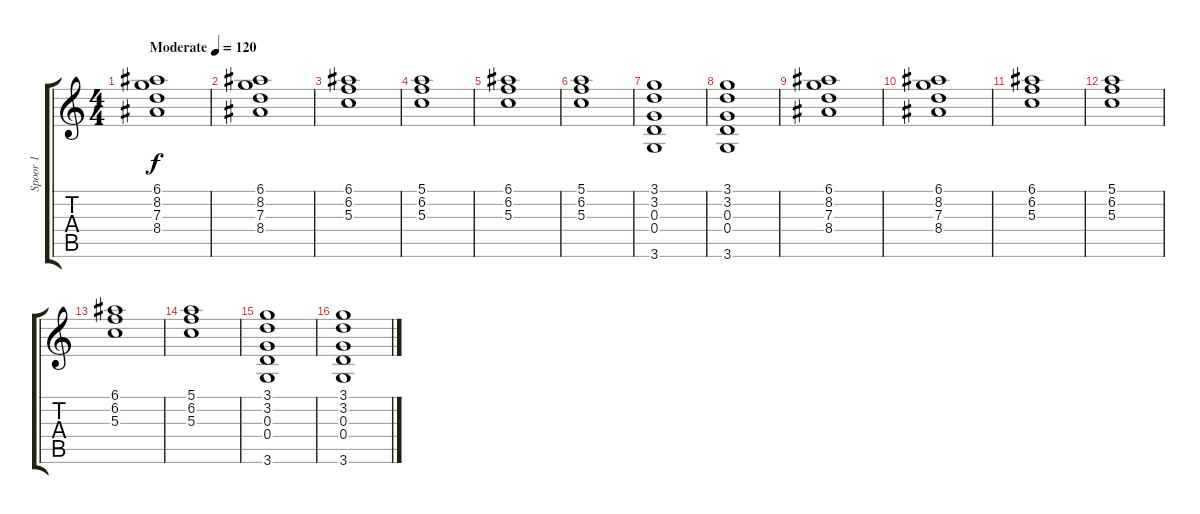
\track ("Spoor 1" "Spoor 1") {instrument electricguitarclean}
\staff {score tabs}
\tuning (E4 B3 G3 D3 A2 E2) {hide}
\ts (4 4)
\tempo (120 "Moderate")
\clef g2
\ks c
(6.1 8.2 7.3 8.4).1{dy f instrument electricguitarclean} |
(6.1 8.2 7.3 8.4).1 |
(6.1 6.2 5.3).1 |
(5.1 6.2 5.3).1 |
(6.1 6.2 5.3).1 |
(5.1 6.2 5.3).1 |
(3.1 3.2 0.3 0.4 3.6).1 |
(3.1 3.2 0.3 0.4 3.6).1 |
(6.1 8.2 7.3 8.4).1 |
(6.1 8.2 7.3 8.4).1 |
(6.1 6.2 5.3).1 |
(5.1 6.2 5.3).1 |
(6.1 6.2 5.3).1 |
(5.1 6.2 5.3).1 |
(3.1 3.2 0.3 0.4 3.6).1 |
(3.1 3.2 0.3 0.4 3.6).1
